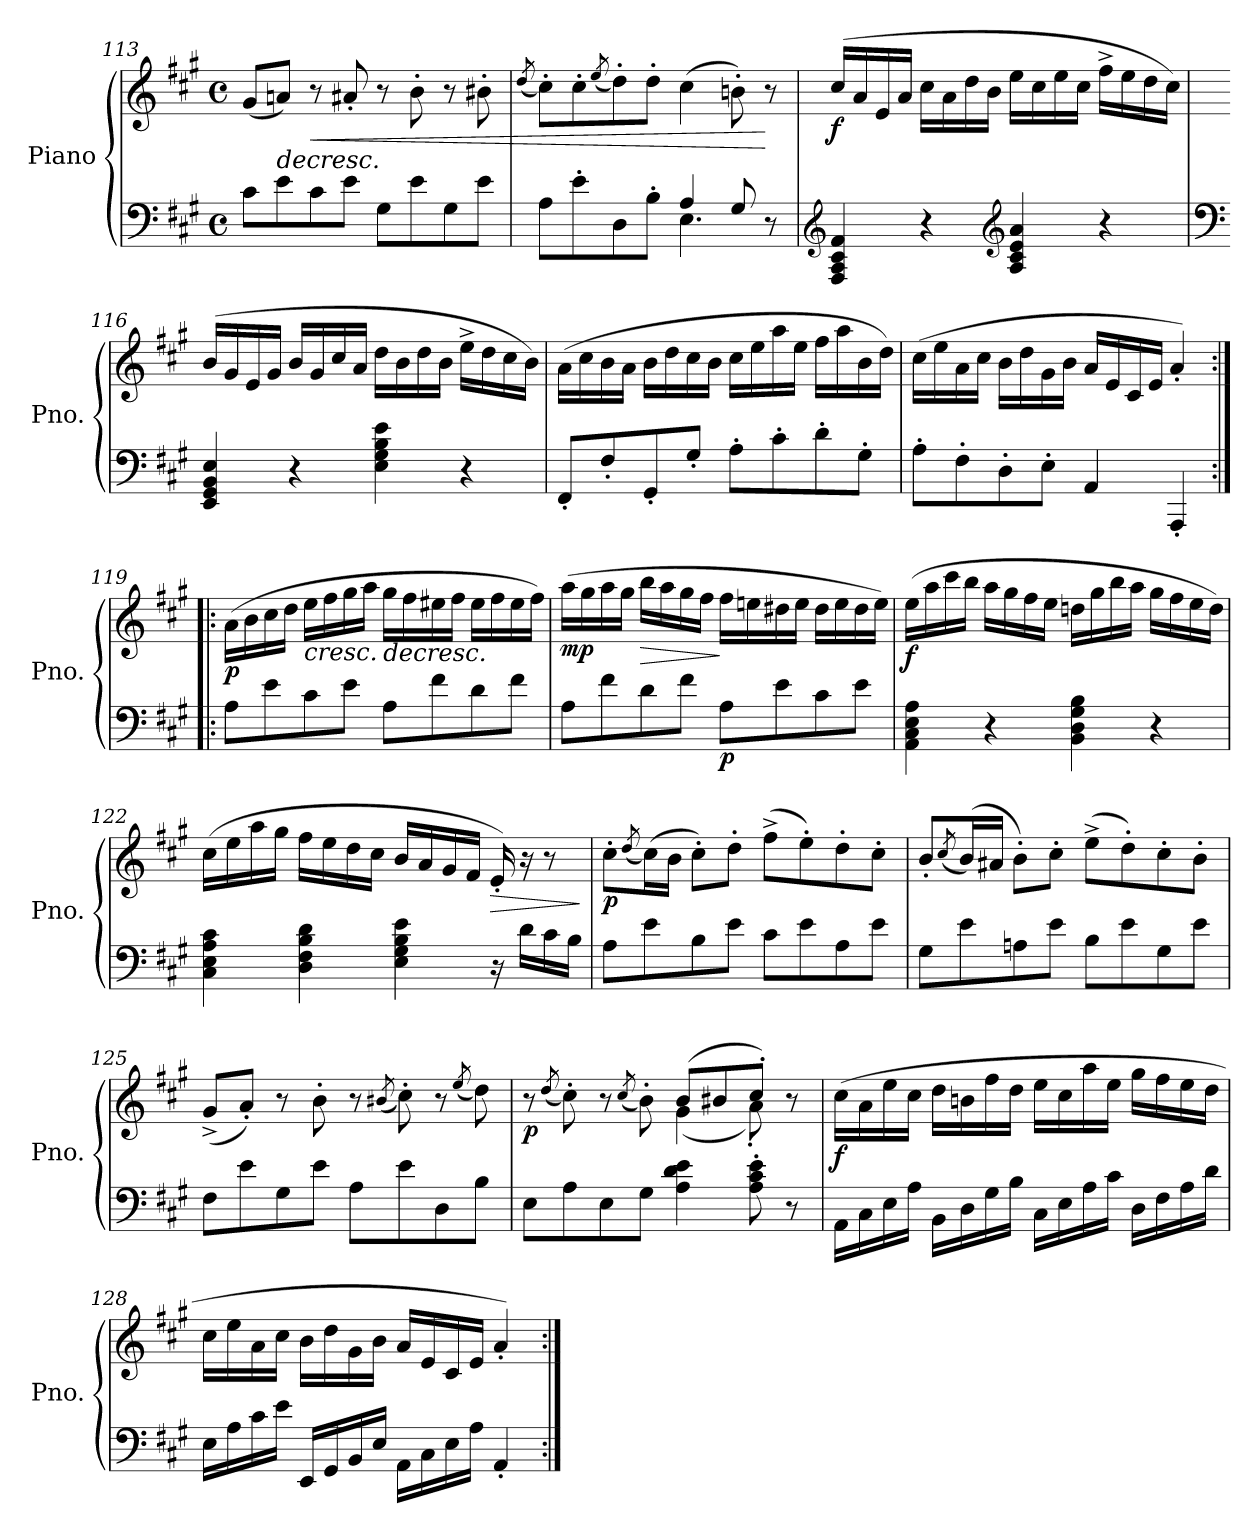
**kern	**kern	**dynam
*part1	*part1	*part1
*staff2	*staff1	*staff1/2
*I"Piano	*	*
*I'Pno.	*	*
*clefF4	*clefG2	*
*k[f#c#g#]	*k[f#c#g#]	*
*M4/4	*M4/4	*
*met(c)	*met(c)	*
=113	=113	=113
8c#\L	(8g#/L	.
!	!	!LO:HP:b
8e\	8an/J)	>
!	!	!LO:HP:b
8c#\	8r	<
8e\J	8a#X'/	.
8G#\L	8r	.
8e\	8b'\	.
8G#\	8r	.
8e\J	8b#X'\	.
.	.	]
=114	=114	=114
.	(8qdd/	.
*^	*	*
8A\L	2ryy	8cc#'\L)	.
8e'\	.	8cc#'\	.
.	.	(8qee/	.
8D\	.	8dd'\)	.
8B'\J	.	8dd'\J	.
4A/	4.E\	(4cc#\	.
8G#/	.	8bn'\)	.
8r	8ryy	8r	[
!!LO:LB:g=z
=115	=115	=115	=115
!	!	!	!LO:DY:b
*v	*v	*	*
4AAA/ 4CC#/ 4EE/ 4AA/	(16cc#/LL	f
.	16a/	.
.	16e/	.
.	16a/JJ	.
4r	16cc#\LL	.
.	16a\	.
.	16dd\	.
.	16b\JJ	.
*clefG2	*	*
4A/ 4c#/ 4e/ 4a/	16ee\LL	.
.	16cc#\	.
.	16ee\	.
.	16cc#\JJ	.
4r	16ff#^\LL	.
.	16ee\	.
.	16dd\	.
.	16cc#\JJ)	.
=116	=116	=116
*clefF4	*	*
4EE/ 4GG#/ 4BB/ 4E/	(16b/LL	.
.	16g#/	.
.	16e/	.
.	16g#/JJ	.
4r	16b/LL	.
.	16g#/	.
.	16cc#/	.
.	16a/JJ	.
4E\ 4G#\ 4B\ 4e\	16dd\LL	.
.	16b\	.
.	16dd\	.
.	16b\JJ	.
4r	16ee^\LL	.
.	16dd\	.
.	16cc#\	.
.	16b\JJ)	.
=117	=117	=117
8FF#'/L	(16a\LL	.
.	16cc#\	.
8F#'/	16b\	.
.	16a\JJ	.
8GG#'/	16b\LL	.
.	16dd\	.
8G#'/J	16cc#\	.
.	16b\JJ	.
8A'\L	16cc#\LL	.
.	16ee\	.
8c#'\	16aa\	.
.	16ee\JJ	.
8d'\	16ff#\LL	.
.	16aa\	.
8G#'\J	16b\	.
.	16dd\JJ)	.
!!LO:LB:g=z
=118	=118	=118
8A'\L	(16cc#\LL	.
.	16ee\	.
8F#'\	16a\	.
.	16cc#\JJ	.
8D'\	16b\LL	.
.	16dd\	.
8E'\J	16g#\	.
.	16b\JJ	.
4AA/	16a/LL	.
.	16e/	.
.	16c#/	.
.	16e/JJ	.
4AAA'/	4a'/)	.
!!LO:LB:g=z
=119:|!|:	=119:|!|:	=119:|!|:
!	!	!LO:DY:b
8A\L	(16a\LL	p
.	16b\	.
8e\	16cc#\	.
.	16dd\JJ	.
!	!	!LO:HP:b
8c#\	16ee\LL	<
.	16ff#\	.
8e\J	16gg#\	.
.	16aa\JJ	.
!	!	!LO:HP:b
8A\L	16gg#\LL	>
.	16ff#\	.
8f#\	16ee#X\	.
.	16ff#\JJ	.
8d\	16ee#\LL	[
.	16ff#\	.
8f#\J	16ee#\	.
.	16ff#\JJ)	.
=120	=120	=120
!	!	!LO:DY:b
8A\L	(16aa\LL	mp
.	16gg#\	.
8f#\	16aa\	.
.	16gg#\JJ	.
!	!	!LO:HP:b
8d\	16bb\LL	>
.	16aa\	.
8f#\J	16gg#\	.
.	16ff#\JJ	.
!	!	!LO:DY:n=1:b=2
8A\L	16ff#\LL	] p
.	16een\	.
8e\	16dd#X\	.
.	16ee\JJ	.
8c#\	16dd#\LL	.
.	16ee\	.
8e\J	16dd#\	.
.	16ee\JJ)	.
=121	=121	=121
!	!	!LO:DY:b
4AA\ 4C#\ 4E\ 4A\	(16ee\LL	f
.	16aa\	.
.	16ccc#\	.
.	16bb\JJ	.
4r	16aa\LL	.
.	16gg#\	.
.	16ff#\	.
.	16ee\JJ	.
4BB\ 4D\ 4G#\ 4B\	16ddn\LL	.
.	16gg#\	.
.	16bb\	.
.	16aa\JJ	.
4r	16gg#\LL	.
.	16ff#\	.
.	16ee\	.
.	16dd\JJ)	.
!!LO:LB:g=z
=122	=122	=122
4C#\ 4E\ 4A\ 4c#\	(16cc#\LL	.
.	16ee\	.
.	16aa\	.
.	16gg#\JJ	.
4D\ 4F#\ 4B\ 4d\	16ff#\LL	.
.	16ee\	.
.	16dd\	.
.	16cc#\JJ	.
4E\ 4G#\ 4B\ 4e\	16b/LL	.
.	16a/	.
.	16g#/	.
.	16f#/JJ	.
!	!	!LO:HP:b
16r	16e'/)	>
16d\LL	16r	.
16c#\	8r	.
16B\JJ	.	.
.	.	]
=123	=123	=123
!	!	!LO:DY:b
8A\L	8cc#'\L	p
.	(8qdd/	.
8e\	(16cc#\L)	.
.	16b\JJ	.
8B\	8cc#'\L)	.
8e\J	8dd'\J	.
8c#\L	(8ff#^\L	.
8e\	8ee'\)	.
8A\	8dd'\	.
8e\J	8cc#'\J	.
=124	=124	=124
8G#\L	8b'/L	.
.	(8qcc#/	.
8e\	(16b/L)	.
.	16a#X/JJ	.
8An\	8b'\L)	.
8e\J	8cc#'\J	.
8B\L	(8ee^\L	.
8e\	8dd'\)	.
8G#\	8cc#'\	.
8e\J	8b'\J	.
=125	=125	=125
8F#\L	(8g#^/L	.
8e\	8a'/J)	.
8G#\	8r	.
8e\J	8b'\	.
8A\L	8r	.
.	(8qb#X/	.
8e\	8cc#'\)	.
8D\	8r	.
.	(8qee/	.
8B\J	8dd\)	.
.	.	]
!!LO:PB:g=z
=126	=126	=126
*	*^	*
!	!	!	!LO:DY:b
8E\L	8r	2ryy	p
.	(8qdd/	.	.
8A\	8cc#'\)	.	.
8E\	8r	.	.
.	(8qcc#/	.	.
8G#\J	8b'\)	.	.
4A\ 4d\ 4e\	(8b/L	(4g#\	.
.	8b#X/	.	.
8A\' 8c#\' 8e\'	8cc#'/J)	8a'\)	.
8r	8r	8ryy	.
=127	=127	=127	=127
!	!	!	!LO:DY:b
*	*v	*v	*
16AA\LL	(16cc#\LL	f
16C#\	16a\	.
16E\	16ee\	.
16A\JJ	16cc#\JJ	.
16BB\LL	16dd\LL	.
16D\	16bn\	.
16G#\	16ff#\	.
16B\JJ	16dd\JJ	.
16C#\LL	16ee\LL	.
16E\	16cc#\	.
16A\	16aa\	.
16c#\JJ	16ee\JJ	.
16D\LL	16gg#\LL	.
16F#\	16ff#\	.
16A\	16ee\	.
16d\JJ	16dd\JJ	.
=128	=128	=128
16E\LL	16cc#\LL	.
16A\	16ee\	.
16c#\	16a\	.
16e\JJ	16cc#\JJ	.
16EE/LL	16b\LL	.
16GG#/	16dd\	.
16BB/	16g#\	.
16E/JJ	16b\JJ	.
16AA\LL	16a/LL	.
16C#\	16e/	.
16E\	16c#/	.
16A\JJ	16e/JJ	.
4AA'/	4a'/)	.
=:|!	=:|!	=:|!
*-	*-	*-
